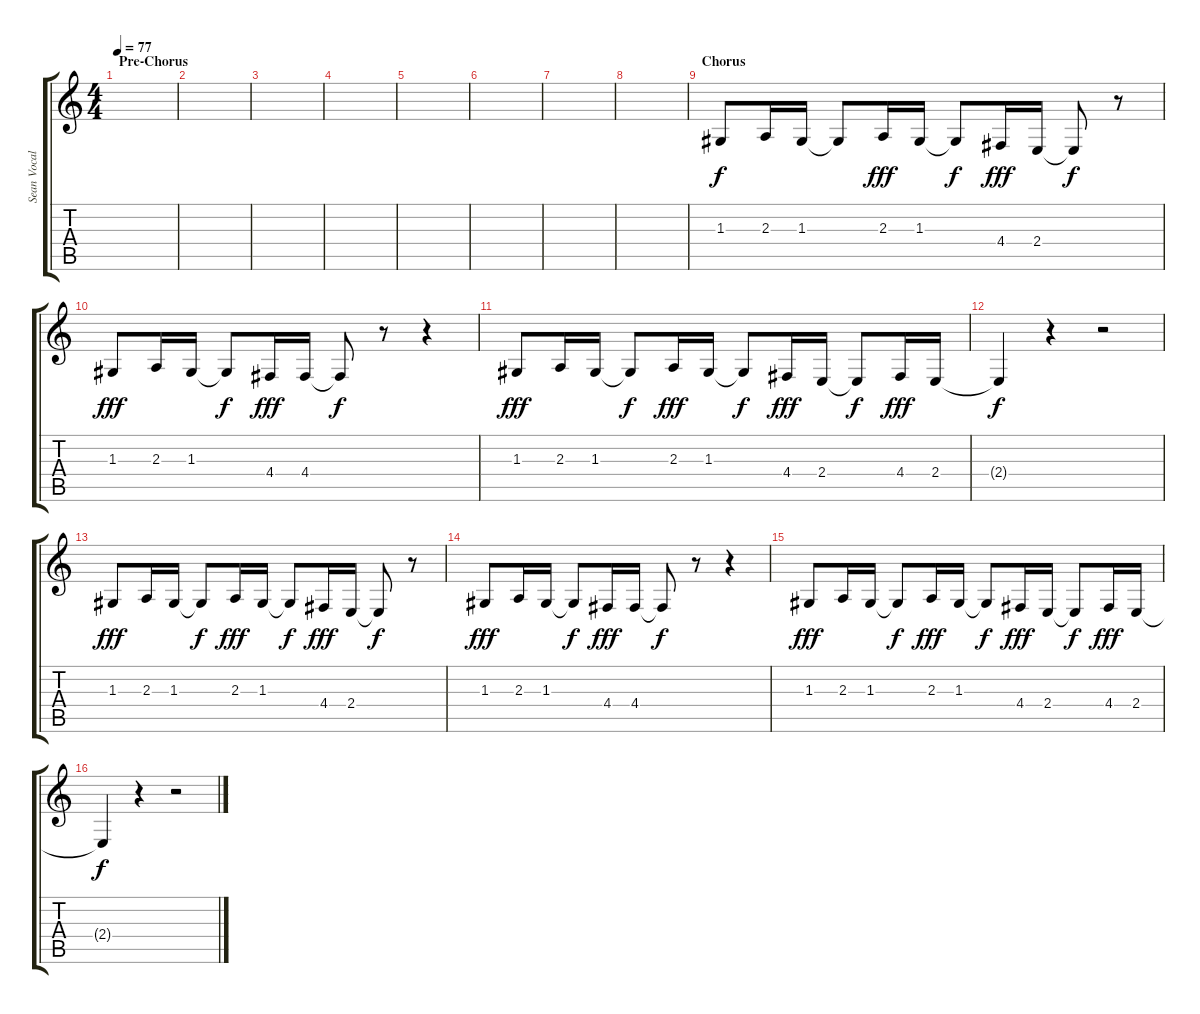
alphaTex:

\track ("Sean Vocals" "Sean Vocal") {instrument tuba}
\staff {score tabs}
\tuning (E4 B3 G3 D3 A2 E2) {hide}
\ts (4 4)
\section ("" "Pre-Chorus")
\tempo 77
\clef g2
\ks c
|
|
|
|
|
|
|
|
\section ("" "Chorus")
1.3.8 2.3.16 1.3.16 1.3{t}.8{dy f} 2.3.16{dy fff} 1.3.16 1.3{t}.8{dy f} 4.4.16{dy fff} 2.4.16 2.4{t}.8{dy f} r.8 |
1.3.8{dy fff} 2.3.16 1.3.16 1.3{t}.8{dy f} 4.4.16{dy fff} 4.4.16 4.4{t}.8{dy f} r.8 r.4 |
1.3.8{dy fff} 2.3.16 1.3.16 1.3{t}.8{dy f} 2.3.16{dy fff} 1.3.16 1.3{t}.8{dy f} 4.4.16{dy fff} 2.4.16 2.4{t}.8{dy f} 4.4.16{dy fff} 2.4.16 |
2.4{t}.4{dy f} r.4 r.2 |
1.3.8{dy fff} 2.3.16 1.3.16 1.3{t}.8{dy f} 2.3.16{dy fff} 1.3.16 1.3{t}.8{dy f} 4.4.16{dy fff} 2.4.16 2.4{t}.8{dy f} r.8 |
1.3.8{dy fff} 2.3.16 1.3.16 1.3{t}.8{dy f} 4.4.16{dy fff} 4.4.16 4.4{t}.8{dy f} r.8 r.4 |
1.3.8{dy fff} 2.3.16 1.3.16 1.3{t}.8{dy f} 2.3.16{dy fff} 1.3.16 1.3{t}.8{dy f} 4.4.16{dy fff} 2.4.16 2.4{t}.8{dy f} 4.4.16{dy fff} 2.4.16 |
2.4{t}.4{dy f} r.4 r.2
